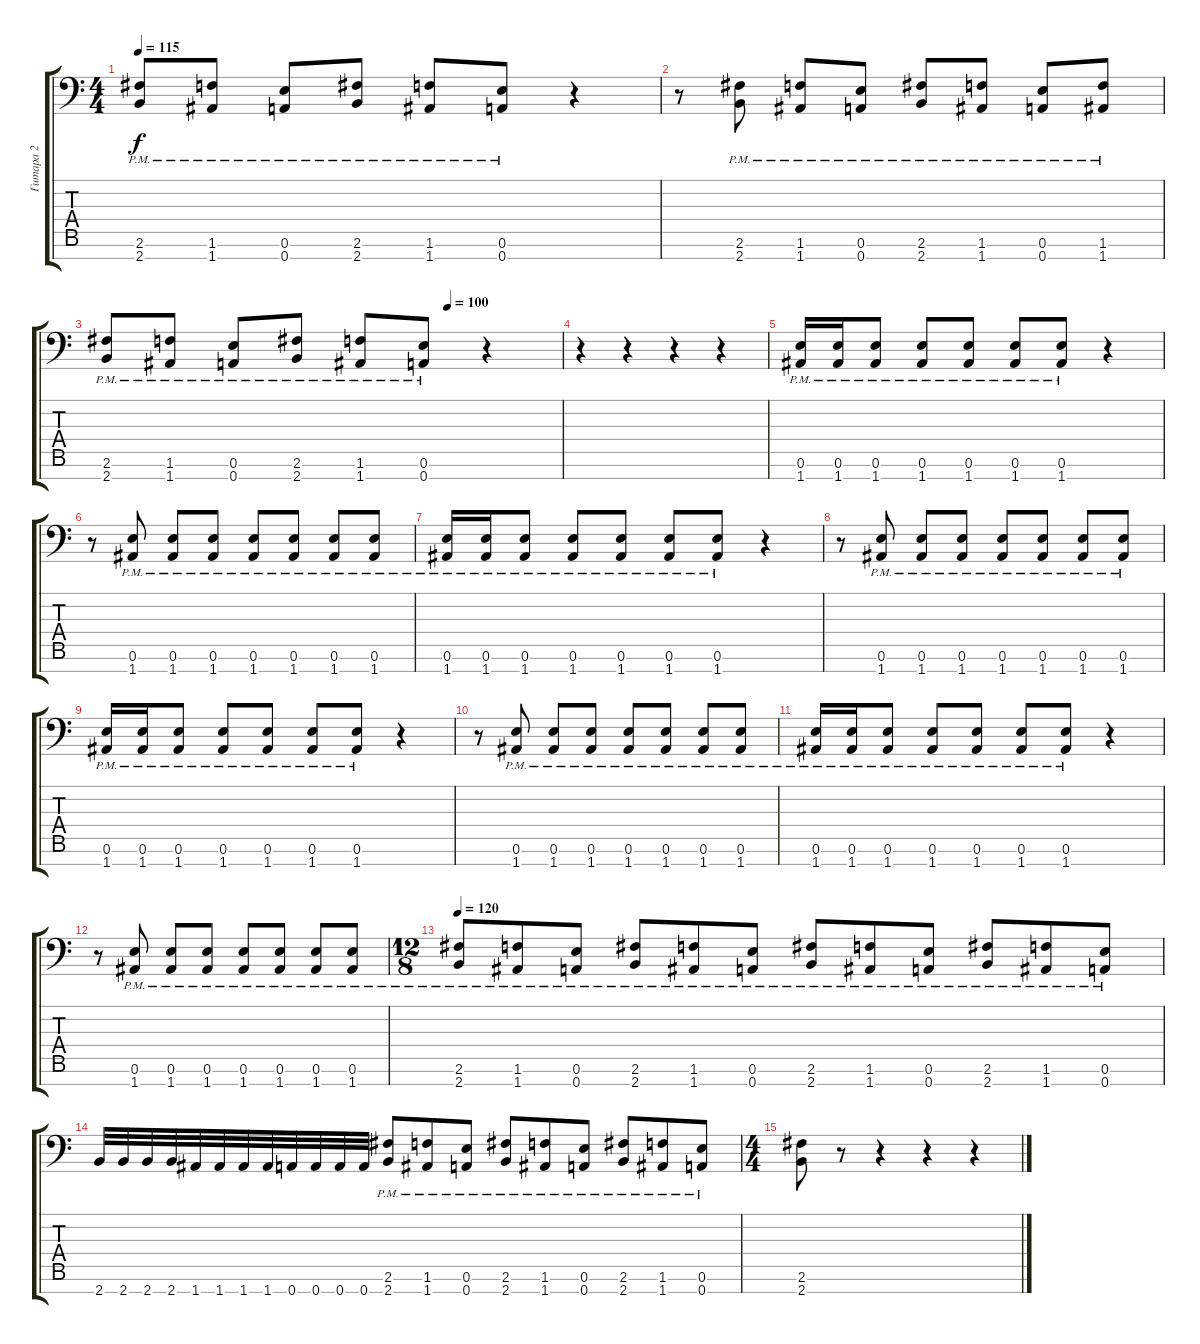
\track ("Гитара 2" "Гитара 2") {instrument distortionguitar}
\staff {score tabs}
\tuning (E4 B3 G3 D3 A2 E2 A1) {hide}
\ts (4 4)
\tempo 115
\clef f4
\ks c
(2.6{pm} 2.7{pm}).8{dy f} (1.6{pm} 1.7{pm}).8 (0.6{pm} 0.7{pm}).8 (2.6{pm} 2.7{pm}).8 (1.6{pm} 1.7{pm}).8 (0.6{pm} 0.7{pm}).8 r.4 |
r.8 (2.6{pm} 2.7{pm}).8 (1.6{pm} 1.7{pm}).8 (0.6{pm} 0.7{pm}).8 (2.6{pm} 2.7{pm}).8 (1.6{pm} 1.7{pm}).8 (0.6{pm} 0.7{pm}).8 (1.6{pm} 1.7{pm}).8 |
\tempo (100 0.75)
(2.6{pm} 2.7{pm}).8 (1.6{pm} 1.7{pm}).8 (0.6{pm} 0.7{pm}).8 (2.6{pm} 2.7{pm}).8 (1.6{pm} 1.7{pm}).8 (0.6{pm} 0.7{pm}).8 r.4 |
r.4 r.4 r.4 r.4 |
(0.6{pm} 1.7{pm}).16 (0.6{pm} 1.7{pm}).16 (0.6{pm} 1.7{pm}).8 (0.6{pm} 1.7{pm}).8 (0.6{pm} 1.7{pm}).8 (0.6{pm} 1.7{pm}).8 (0.6{pm} 1.7{pm}).8 r.4 |
r.8 (0.6{pm} 1.7{pm}).8 (0.6{pm} 1.7{pm}).8 (0.6{pm} 1.7{pm}).8 (0.6{pm} 1.7{pm}).8 (0.6{pm} 1.7{pm}).8 (0.6{pm} 1.7{pm}).8 (0.6{pm} 1.7{pm}).8 |
(0.6{pm} 1.7{pm}).16 (0.6{pm} 1.7{pm}).16 (0.6{pm} 1.7{pm}).8 (0.6{pm} 1.7{pm}).8 (0.6{pm} 1.7{pm}).8 (0.6{pm} 1.7{pm}).8 (0.6{pm} 1.7{pm}).8 r.4 |
r.8 (0.6{pm} 1.7{pm}).8 (0.6{pm} 1.7{pm}).8 (0.6{pm} 1.7{pm}).8 (0.6{pm} 1.7{pm}).8 (0.6{pm} 1.7{pm}).8 (0.6{pm} 1.7{pm}).8 (0.6{pm} 1.7{pm}).8 |
(0.6{pm} 1.7{pm}).16 (0.6{pm} 1.7{pm}).16 (0.6{pm} 1.7{pm}).8 (0.6{pm} 1.7{pm}).8 (0.6{pm} 1.7{pm}).8 (0.6{pm} 1.7{pm}).8 (0.6{pm} 1.7{pm}).8 r.4 |
r.8 (0.6{pm} 1.7{pm}).8 (0.6{pm} 1.7{pm}).8 (0.6{pm} 1.7{pm}).8 (0.6{pm} 1.7{pm}).8 (0.6{pm} 1.7{pm}).8 (0.6{pm} 1.7{pm}).8 (0.6{pm} 1.7{pm}).8 |
(0.6{pm} 1.7{pm}).16 (0.6{pm} 1.7{pm}).16 (0.6{pm} 1.7{pm}).8 (0.6{pm} 1.7{pm}).8 (0.6{pm} 1.7{pm}).8 (0.6{pm} 1.7{pm}).8 (0.6{pm} 1.7{pm}).8 r.4 |
r.8 (0.6{pm} 1.7{pm}).8 (0.6{pm} 1.7{pm}).8 (0.6{pm} 1.7{pm}).8 (0.6{pm} 1.7{pm}).8 (0.6{pm} 1.7{pm}).8 (0.6{pm} 1.7{pm}).8 (0.6{pm} 1.7{pm}).8 |
\ts (12 8)
\tempo 120
(2.6{pm} 2.7{pm}).8 (1.6{pm} 1.7{pm}).8 (0.6{pm} 0.7{pm}).8 (2.6{pm} 2.7{pm}).8 (1.6{pm} 1.7{pm}).8 (0.6{pm} 0.7{pm}).8 (2.6{pm} 2.7{pm}).8 (1.6{pm} 1.7{pm}).8 (0.6{pm} 0.7{pm}).8 (2.6{pm} 2.7{pm}).8 (1.6{pm} 1.7{pm}).8 (0.6{pm} 0.7{pm}).8 |
2.7.32 2.7.32 2.7.32 2.7.32 1.7.32 1.7.32 1.7.32 1.7.32 0.7.32 0.7.32 0.7.32 0.7.32 (2.6{pm} 2.7{pm}).8 (1.6{pm} 1.7{pm}).8 (0.6{pm} 0.7{pm}).8 (2.6{pm} 2.7{pm}).8 (1.6{pm} 1.7{pm}).8 (0.6{pm} 0.7{pm}).8 (2.6{pm} 2.7{pm}).8 (1.6{pm} 1.7{pm}).8 (0.6{pm} 0.7{pm}).8 |
\ts (4 4)
(2.6 2.7).8 r.8 r.4 r.4 r.4
